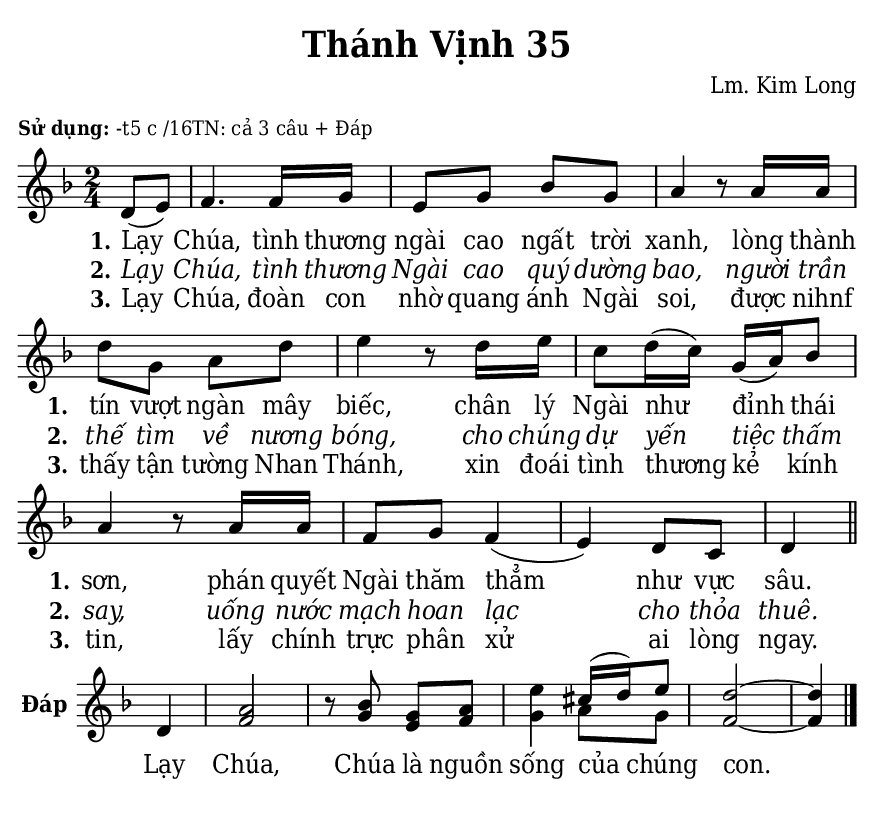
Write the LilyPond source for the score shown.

% Cài đặt chung
\version "2.22.1"
\include "english.ly"

\header {
  title = "Thánh Vịnh 35"
  composer = "Lm. Kim Long"
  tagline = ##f
}

% mã nguồn cho những chức năng chưa hỗ trợ trong phiên bản lilypond hiện tại
% cung cấp bởi cộng đồng lilypond khi gửi email đến lilypond-user@gnu.org
% Đổi kích thước nốt cho bè phụ
notBePhu =
#(define-music-function (font-size music) (number? ly:music?)
   (for-some-music
     (lambda (m)
       (if (music-is-of-type? m 'rhythmic-event)
           (begin
             (set! (ly:music-property m 'tweaks)
                   (cons `(font-size . ,font-size)
                         (ly:music-property m 'tweaks)))
             #t)
           #f))
     music)
   music)

% in số phiên khúc trên mỗi dòng
#(define (add-grob-definition grob-name grob-entry)
     (set! all-grob-descriptions
           (cons ((@@ (lily) completize-grob-entry)
                  (cons grob-name grob-entry))
                 all-grob-descriptions)))

#(add-grob-definition
    'StanzaNumberSpanner
    `((direction . ,LEFT)
      (font-series . bold)
      (padding . 1.0)
      (side-axis . ,X)
      (stencil . ,ly:text-interface::print)
      (X-offset . ,ly:side-position-interface::x-aligned-side)
      (Y-extent . ,grob::always-Y-extent-from-stencil)
      (meta . ((class . Spanner)
               (interfaces . (font-interface
                              side-position-interface
                              stanza-number-interface
                              text-interface))))))

\layout {
    \context {
      \Global
      \grobdescriptions #all-grob-descriptions
    }
    \context {
      \Score
      \remove Stanza_number_align_engraver
      \consists
        #(lambda (context)
           (let ((texts '())
                 (syllables '()))
             (make-engraver
              (acknowledgers
               ((stanza-number-interface engraver grob source-engraver)
                  (set! texts (cons grob texts)))
               ((lyric-syllable-interface engraver grob source-engraver)
                  (set! syllables (cons grob syllables))))
              ((stop-translation-timestep engraver)
                 (for-each
                  (lambda (text)
                    (for-each
                     (lambda (syllable)
                       (ly:pointer-group-interface::add-grob
                        text
                        'side-support-elements
                        syllable))
                     syllables))
                  texts)
                 (set! syllables '())))))
    }
    \context {
      \Lyrics
      \remove Stanza_number_engraver
      \consists
        #(lambda (context)
           (let ((text #f)
                 (last-stanza #f))
             (make-engraver
              ((process-music engraver)
                 (let ((stanza (ly:context-property context 'stanza #f)))
                   (if (and stanza (not (equal? stanza last-stanza)))
                       (let ((column (ly:context-property context
'currentCommandColumn)))
                         (set! last-stanza stanza)
                         (if text
                             (ly:spanner-set-bound! text RIGHT column))
                         (set! text (ly:engraver-make-grob engraver
'StanzaNumberSpanner '()))
                         (ly:grob-set-property! text 'text stanza)
                         (ly:spanner-set-bound! text LEFT column)))))
              ((finalize engraver)
                 (if text
                     (let ((column (ly:context-property context
'currentCommandColumn)))
                       (ly:spanner-set-bound! text RIGHT column)))))))
      \override StanzaNumberSpanner.horizon-padding = 10000
    }
}

stanzaReminderOff =
  \temporary \override StanzaNumberSpanner.after-line-breaking =
     #(lambda (grob)
        ;; Can be replaced with (not (first-broken-spanner? grob)) in 2.23.
        (if (let ((siblings (ly:spanner-broken-into (ly:grob-original grob))))
              (and (pair? siblings)
                   (not (eq? grob (car siblings)))))
            (ly:grob-suicide! grob)))

stanzaReminderOn = \undo \stanzaReminderOff
% kết thúc mã nguồn

% Nhạc
nhacPhanMot = \relative c' {
  \key f \major
  \time 2/4
  \partial 4 d8 (e) |
  f4. f16 g |
  e8 g bf g |
  a4 r8 a16 a |
  d8 g, a d |
  e4 r8 d16 e |
  c8 d16 (c) g (a) bf8 |
  a4 r8 a16 a |
  f8 g f4 ( |
  e) d8 c |
  d4 \bar "||"
}

nhacPhanHai = \relative c' {
  \key f \major
  \time 2/4
  \partial 4 d4 |
  <<
    {
      a'2 |
      r8 bf g a |
      e'4
    }
    {
      f,2 |
      r8 g e f |
      g4
    }
  >>
  <<
    {
      \voiceOne
      cs16 (d) e8
    }
    \new Voice = "splitpart" {
      \voiceTwo
      a,8 g
    }
  >>
  \oneVoice
  <d' f,>2 ~ |
  <d f,>4 \bar "|."
}

% Lời
loiPhanMot = \lyricmode {
  <<
    {
      \set stanza = "1."
      Lạy Chúa, tình thương ngài cao ngất trời xanh,
      lòng thành tín vượt ngàn mây biếc,
      chân lý Ngài như đỉnh thái sơn,
      phán quyết Ngài thăm thẳm như vực sâu.
    }
    \new Lyrics {
	    \set associatedVoice = "beSop"
	    \set stanza = "2."
      \override Lyrics.LyricText.font-shape = #'italic
      Lạy Chúa, tình thương Ngài cao quý dường bao,
      người trần thế tìm về nương bóng,
      cho chúng dự yến tiệc thấm say,
      uống nước mạch hoan lạc cho thỏa thuê.
    }
    \new Lyrics {
	    \set associatedVoice = "beSop"
	    \set stanza = "3."
      Lạy Chúa, đoàn con nhờ quang ánh Ngài soi,
      được nihnf thấy tận tường Nhan Thánh,
      xin đoái tình thương kẻ kính tin,
      lấy chính trực phân xử ai lòng ngay.
    }
  >>
}

loiPhanHai = \lyricmode {
  Lạy Chúa, Chúa là nguồn sống của chúng con.
}

% Dàn trang
\paper {
  #(set-paper-size "a5")
  top-margin = 3\mm
  bottom-margin = 3\mm
  left-margin = 3\mm
  right-margin = 3\mm
  indent = #0
  #(define fonts
	 (make-pango-font-tree "Deja Vu Serif Condensed"
	 		       "Deja Vu Serif Condensed"
			       "Deja Vu Serif Condensed"
			       (/ 20 20)))
  print-page-number = ##f
}

\markup {
  \vspace #1
  %\fill-line {
    \column {
      \left-align {
        \line { \bold \small "Sử dụng:" }
      }
    }
    \column {
      \left-align {
        \line { \small "-t5 c /16TN: cả 3 câu + Đáp" }
      }
    }
  %}
}

\score {
  <<
    \new Staff <<
        \clef treble
        \new Voice = beSop {
          \nhacPhanMot
        }
      \new Lyrics \lyricsto beSop \loiPhanMot
    >>
  >>
  \layout {
    \override Lyrics.LyricSpace.minimum-distance = #0.5
    \override Score.BarNumber.break-visibility = ##(#f #f #f)
    \override Score.SpacingSpanner.uniform-stretching = ##t
    ragged-last = ##f
  }
}

\score {
  <<
    \new Staff \with {
      %\consists "Merge_rests_engraver"
      \remove "Time_signature_engraver"
      instrumentName = \markup { \bold "Đáp" }} <<
        \clef treble
        \new Voice = beSop {
          \nhacPhanHai
        }
      \new Lyrics \lyricsto beSop \loiPhanHai
    >>
  >>
  \layout {
    indent = 10
    \override Lyrics.LyricSpace.minimum-distance = #0.6
    \override Score.BarNumber.break-visibility = ##(#f #f #f)
    \override Score.SpacingSpanner.uniform-stretching = ##t
    ragged-last = ##f
  }
}